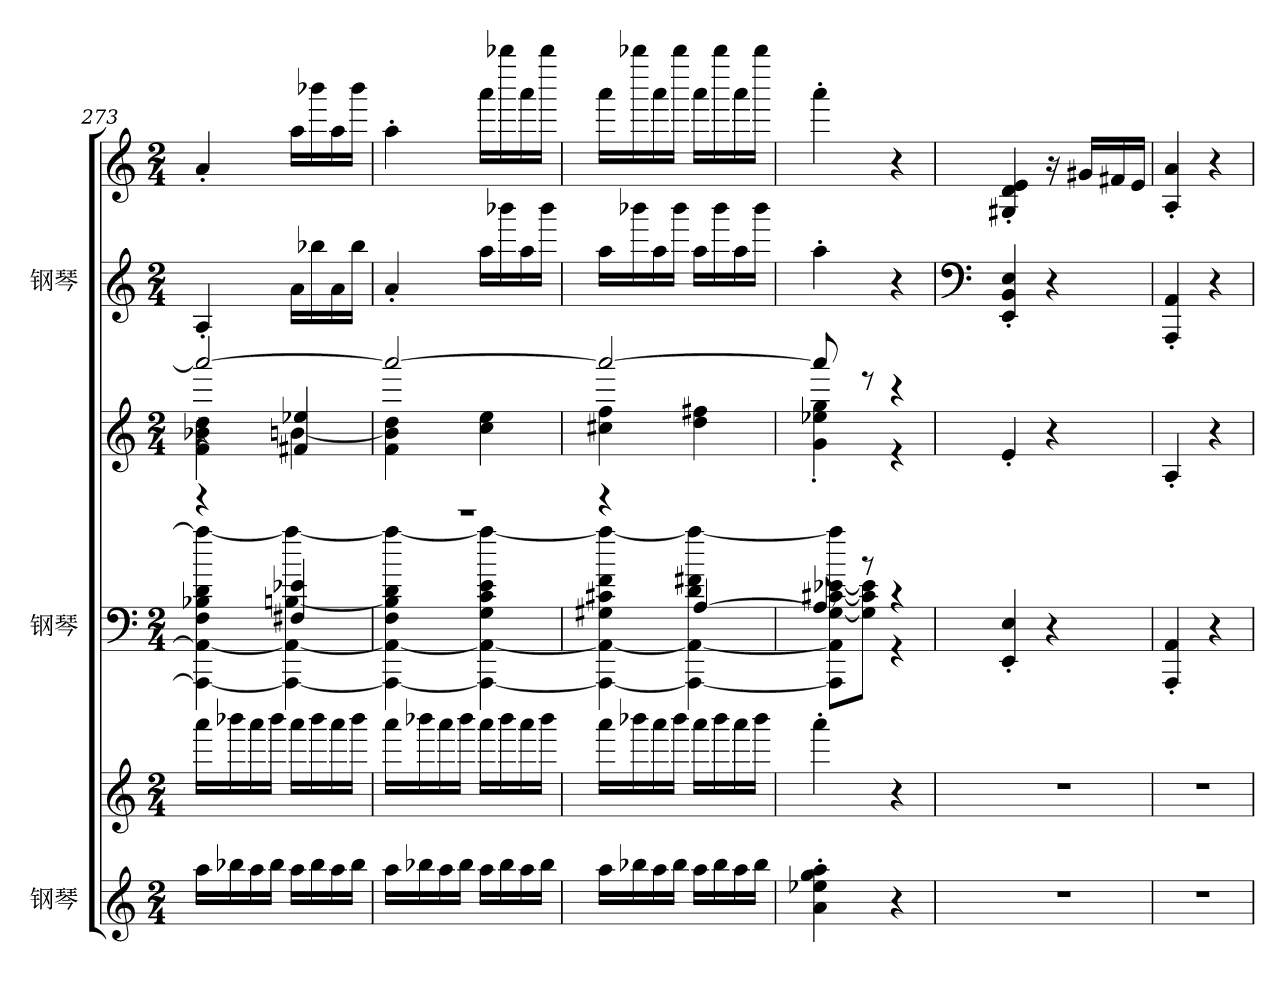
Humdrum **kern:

**kern	**kern	**kern	**kern	**kern	**kern
*part3	*part3	*part2	*part2	*part1	*part1
*staff6	*staff5	*staff4	*staff3	*staff2	*staff1
*I"钢琴	*	*I"钢琴	*	*I"钢琴	*
*clefG2	*clefG2	*clefF4	*clefG2	*clefG2	*clefG2
*k[]	*k[]	*k[]	*k[]	*k[]	*k[]
*M2/4	*M2/4	*M2/4	*M2/4	*M2/4	*M2/4
=273	=273	=273	=273	=273	=273
*	*	*^	*^	*	*
*	*	*	*	*	*^	*	*
16aa\LL	16aaa\LL	4r	4AAA\_ 4AA\_ 4F\ 4B-X\ 4d\ 4aa\_	2aaa/_	4f\ 4b-X\ 4dd\	4r	4A'/	4a'/
16bb-X\	16bbb-X\	.	.	.	.	.	.	.
16aa\	16aaa\	.	.	.	.	.	.	.
16bb-\JJ	16bbb-\JJ	.	.	.	.	.	.	.
16aa\LL	16aaa\LL	4F#X/ 4e-X/	4AAA\_ 4AA\_ [4Bn\ 4aa\_	.	[4bn\	4f#X/ 4ee-X/	16a\LL	16aa\LL
16bb-\	16bbb-\	.	.	.	.	.	16bb-X\	16bbb-X\
16aa\	16aaa\	.	.	.	.	.	16a\	16aa\
16bb-\JJ	16bbb-\JJ	.	.	.	.	.	16bb-\JJ	16bbb-\JJ
*	*	*	*	*	*v	*v	*	*
!!LO:PB:g=z
=274	=274	=274	=274	=274	=274	=274	=274
16aa\LL	16aaa\LL	2r	4AAA\_ 4AA\_ 4F\ 4B\] 4d\ 4aa\_	2aaa/_	4f\ 4b\] 4dd\	4a'/	4aa'\
16bb-X\	16bbb-X\	.	.	.	.	.	.
16aa\	16aaa\	.	.	.	.	.	.
16bb-\JJ	16bbb-\JJ	.	.	.	.	.	.
16aa\LL	16aaa\LL	.	4AAA\_ 4AA\_ 4G\ 4c\ 4e\ 4aa\_	.	4cc\ 4ee\	16aa\LL	16aaa\LL
16bb-\	16bbb-\	.	.	.	.	16bbb-X\	16bbbb-X\
16aa\	16aaa\	.	.	.	.	16aa\	16aaa\
16bb-\JJ	16bbb-\JJ	.	.	.	.	16bbb-\JJ	16bbbb-\JJ
=275	=275	=275	=275	=275	=275	=275	=275
16aa\LL	16aaa\LL	4r	4AAA\_ 4AA\_ 4G#X\ 4c#X\ 4f\ 4aa\_	2aaa/_	4cc#X\ 4ff\	16aa\LL	16aaa\LL
16bb-X\	16bbb-X\	.	.	.	.	16bbb-X\	16bbbb-X\
16aa\	16aaa\	.	.	.	.	16aa\	16aaa\
16bb-\JJ	16bbb-\JJ	.	.	.	.	16bbb-\JJ	16bbbb-\JJ
16aa\LL	16aaa\LL	[4A/	4AAA\_ 4AA\_ 4d\ 4f#X\ 4aa\_	.	4dd\ 4ff#X\	16aa\LL	16aaa\LL
16bb-\	16bbb-\	.	.	.	.	16bbb-\	16bbbb-\
16aa\	16aaa\	.	.	.	.	16aa\	16aaa\
16bb-\JJ	16bbb-\JJ	.	.	.	.	16bbb-\JJ	16bbbb-\JJ
=276	=276	=276	=276	=276	=276	=276	=276
4a\' 4ee-X\' 4gg\' 4aa\'	4aaa'\	8A/]	8AAA\] 8AA\] [8G\ [8c#X\ [8e-X\ 8aa\]L	8aaa/]	4g\' 4ee-X\' 4gg\'	4aa'\	4aaa'\
.	.	8r	8G\] 8c#\] 8e-\]J	8r	.	.	.
4r	4r	4r	4r	4r	4r	4r	4r
*	*	*v	*v	*	*	*	*
*	*	*	*v	*v	*	*
=277	=277	=277	=277	=277	=277
*	*	*	*	*clefF4	*
*	*	*	*	*	*MM120
2r	2r	4EE/' 4E/'	4e'/	4EE/' 4BB/' 4E/'	4G#X/' 4d/' 4e/'
.	.	4r	4r	4r	16r
.	.	.	.	.	16g#X/LL
.	.	.	.	.	16f#X/
.	.	.	.	.	16e/JJ
!!LO:LB:g=z
=278	=278	=278	=278	=278	=278
2r	2r	4AAA/' 4AA/'	4A'/	4AAA/' 4AA/'	4A/' 4a/'
.	.	4r	4r	4r	4r
=	=	=	=	=	=
*-	*-	*-	*-	*-	*-
